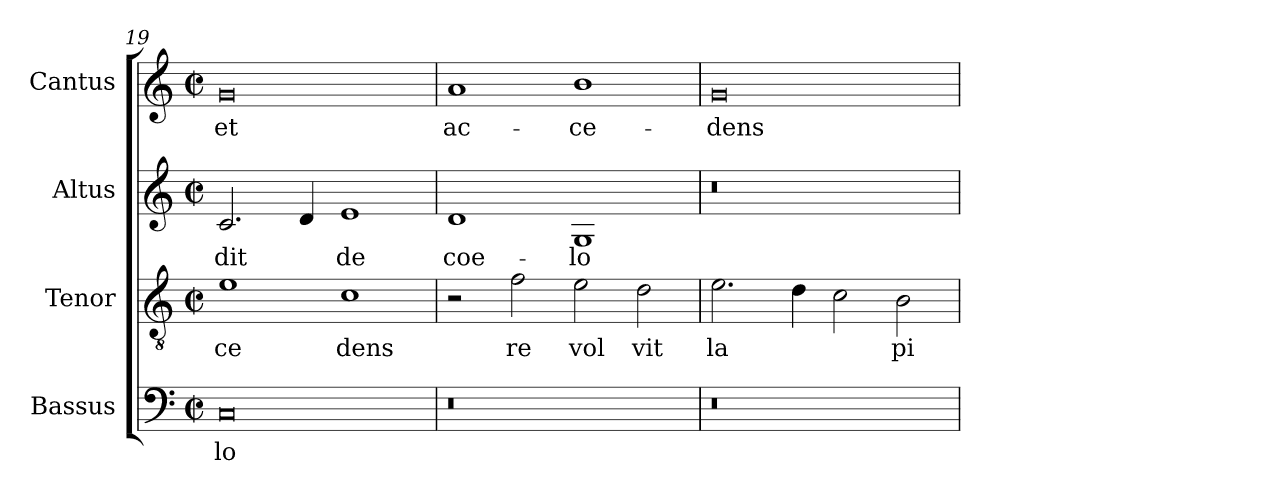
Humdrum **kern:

**kern	**text	**kern	**text	**kern	**text	**kern	**text
*part4	*part4	*part3	*part3	*part2	*part2	*part1	*part1
*staff4	*staff4	*staff3	*staff3	*staff2	*staff2	*staff1	*staff1
*I"Bassus	*	*I"Tenor	*	*I"Altus	*	*I"Cantus	*
*clefF4	*	*clefGv2	*	*clefG2	*	*clefG2	*
*M2/2	*	*M2/2	*	*M2/2	*	*M2/2	*
*met(c|)	*	*met(c|)	*	*met(c|)	*	*met(c|)	*
=19	=19	=19	=19	=19	=19	=19	=19
!	!LO:LY:b:cj	!	!LO:LY:b:cj	!	!LO:LY:b	!	!LO:LY:b:cj
0C	-lo	1e	ce	2.c/	-dit	0g	et
.	.	.	.	4d/	.	.	.
!	!	!	!LO:LY:b:cj	!	!LO:LY:b:cj	!	!
.	.	1c	dens	1e	de	.	.
=20	=20	=20	=20	=20	=20	=20	=20
!	!	!	!	!	!LO:LY:b:cj	!	!LO:LY:b:cj
0r	.	2r	.	1d	coe-	1a	ac-
!	!	!	!LO:LY:b:cj	!	!	!	!
.	.	2f\	re	.	.	.	.
!	!	!	!LO:LY:b:cj	!	!LO:LY:b:cj	!	!LO:LY:b:cj
.	.	2e\	vol	1G	-lo	1b	-ce-
!	!	!	!LO:LY:b:cj	!	!	!	!
.	.	2d\	vit	.	.	.	.
=21	=21	=21	=21	=21	=21	=21	=21
!	!	!	!LO:LY:b:cj	!	!	!	!LO:LY:b:cj
0r	.	2.e\	la	0r	.	0g	-dens
.	.	4d\	.	.	.	.	.
.	.	2c\	.	.	.	.	.
!	!	!	!LO:LY:b:cj	!	!	!	!
.	.	2B\	pi	.	.	.	.
=	=	=	=	=	=	=	=
*-	*-	*-	*-	*-	*-	*-	*-
